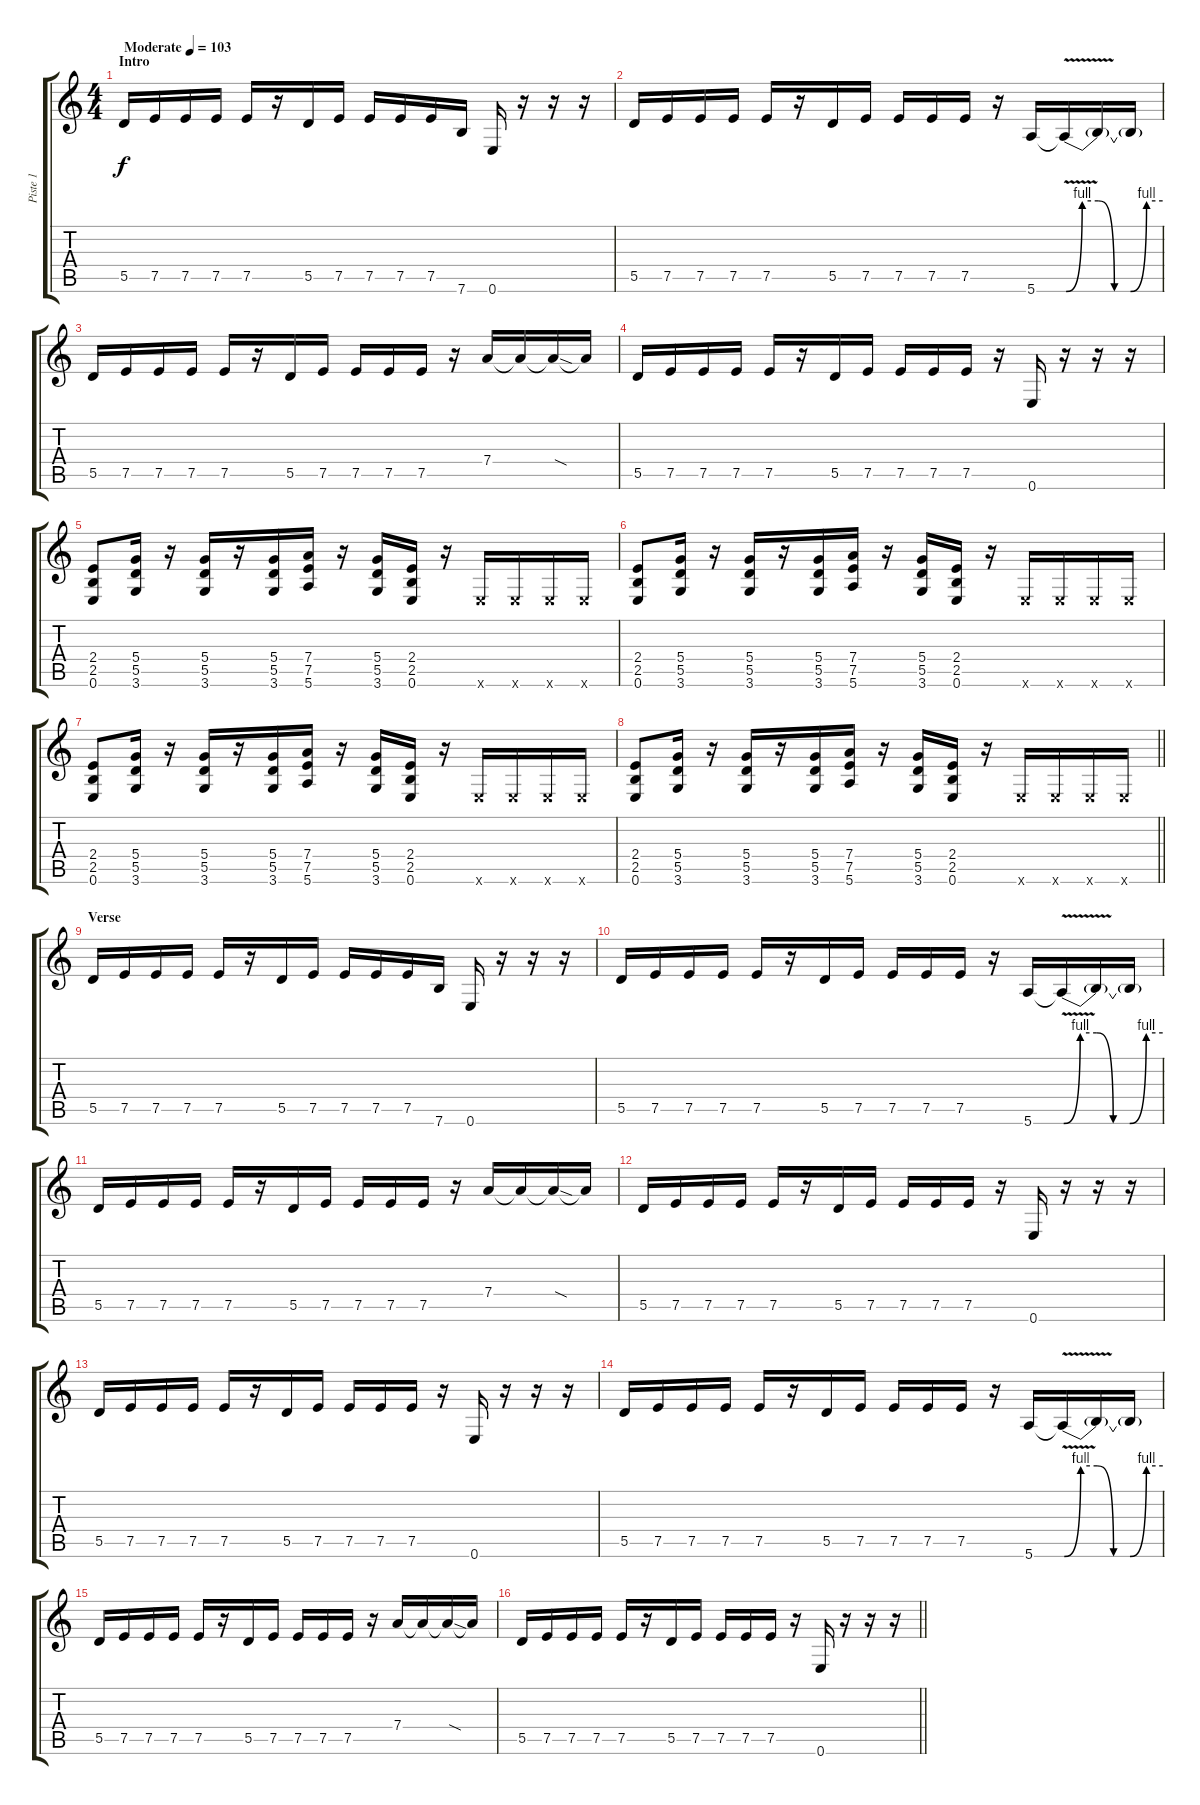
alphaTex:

\track ("Piste 1" "Piste 1") {instrument overdrivenguitar}
\staff {score tabs}
\tuning (E4 B3 G3 D3 A2 E2) {hide}
\ts (4 4)
\section ("" "Intro")
\tempo (103 "Moderate")
\clef g2
\ks c
5.5.16{dy f instrument overdrivenguitar} 7.5.16 7.5.16 7.5.16 7.5.16 r.16 5.5.16 7.5.16 7.5.16 7.5.16 7.5.16 7.6.16 0.6.16 r.16 r.16 r.16 |
5.5.16 7.5.16 7.5.16 7.5.16 7.5.16 r.16 5.5.16 7.5.16{txt ""} 7.5.16 7.5.16 7.5.16 r.16 5.6.16 5.6{be (custom 0 0 10 4 20 4 30 0 40 0 50 4 60 4) v t}.16 5.6{t}.16 5.6{t}.16 |
5.5.16 7.5.16 7.5.16 7.5.16 7.5.16 r.16 5.5.16 7.5.16 7.5.16 7.5.16 7.5.16 r.16 7.4.16 7.4{t}.16 7.4{sod t}.16 7.4{t}.16 |
5.5.16 7.5.16 7.5.16 7.5.16 7.5.16 r.16 5.5.16 7.5.16 7.5.16 7.5.16 7.5.16 r.16 0.6.16 r.16 r.16 r.16 |
(2.4 2.5 0.6).8 (5.4 5.5 3.6).16 r.16 (5.4 5.5 3.6).16 r.16 (5.4 5.5 3.6).16 (7.4 7.5 5.6).16 r.16 (5.4 5.5 3.6).16 (2.4 2.5 0.6).16 r.16 0.6{x}.16 0.6{x}.16 0.6{x}.16 0.6{x}.16 |
(2.4 2.5 0.6).8 (5.4 5.5 3.6).16 r.16 (5.4 5.5 3.6).16 r.16 (5.4 5.5 3.6).16 (7.4 7.5 5.6).16 r.16 (5.4 5.5 3.6).16 (2.4 2.5 0.6).16 r.16 0.6{x}.16 0.6{x}.16 0.6{x}.16 0.6{x}.16 |
(2.4 2.5 0.6).8 (5.4 5.5 3.6).16 r.16 (5.4 5.5 3.6).16 r.16 (5.4 5.5 3.6).16 (7.4 7.5 5.6).16 r.16 (5.4 5.5 3.6).16 (2.4 2.5 0.6).16 r.16 0.6{x}.16 0.6{x}.16 0.6{x}.16 0.6{x}.16 |
\barLineRight lightlight
(2.4 2.5 0.6).8 (5.4 5.5 3.6).16 r.16 (5.4 5.5 3.6).16 r.16 (5.4 5.5 3.6).16 (7.4 7.5 5.6).16 r.16 (5.4 5.5 3.6).16 (2.4 2.5 0.6).16 r.16 0.6{x}.16 0.6{x}.16 0.6{x}.16 0.6{x}.16 |
\section ("" "Verse")
5.5.16 7.5.16 7.5.16 7.5.16 7.5.16 r.16 5.5.16 7.5.16 7.5.16 7.5.16 7.5.16 7.6.16 0.6.16 r.16 r.16 r.16 |
5.5.16 7.5.16 7.5.16 7.5.16 7.5.16 r.16 5.5.16 7.5.16 7.5.16 7.5.16 7.5.16 r.16 5.6.16 5.6{be (custom 0 0 10 4 20 4 30 0 40 0 50 4 60 4) v t}.16 5.6{t}.16 5.6{t}.16 |
5.5.16 7.5.16 7.5.16 7.5.16 7.5.16 r.16 5.5.16 7.5.16 7.5.16 7.5.16 7.5.16 r.16 7.4.16 7.4{t}.16 7.4{sod t}.16 7.4{t}.16 |
5.5.16 7.5.16 7.5.16 7.5.16 7.5.16 r.16 5.5.16 7.5.16 7.5.16 7.5.16 7.5.16 r.16 0.6.16 r.16 r.16 r.16 |
5.5.16 7.5.16 7.5.16 7.5.16 7.5.16 r.16 5.5.16 7.5.16 7.5.16 7.5.16 7.5.16 r.16 0.6.16 r.16 r.16 r.16 |
5.5.16 7.5.16 7.5.16 7.5.16 7.5.16 r.16 5.5.16 7.5.16 7.5.16 7.5.16 7.5.16 r.16 5.6.16 5.6{be (custom 0 0 10 4 20 4 30 0 40 0 50 4 60 4) v t}.16 5.6{t}.16 5.6{t}.16 |
5.5.16 7.5.16 7.5.16 7.5.16 7.5.16 r.16 5.5.16 7.5.16 7.5.16 7.5.16 7.5.16 r.16 7.4.16 7.4{t}.16{txt ""} 7.4{sod t}.16 7.4{t}.16 |
\barLineRight lightlight
5.5.16 7.5.16 7.5.16 7.5.16 7.5.16 r.16 5.5.16 7.5.16 7.5.16 7.5.16 7.5.16 r.16 0.6.16 r.16 r.16 r.16
